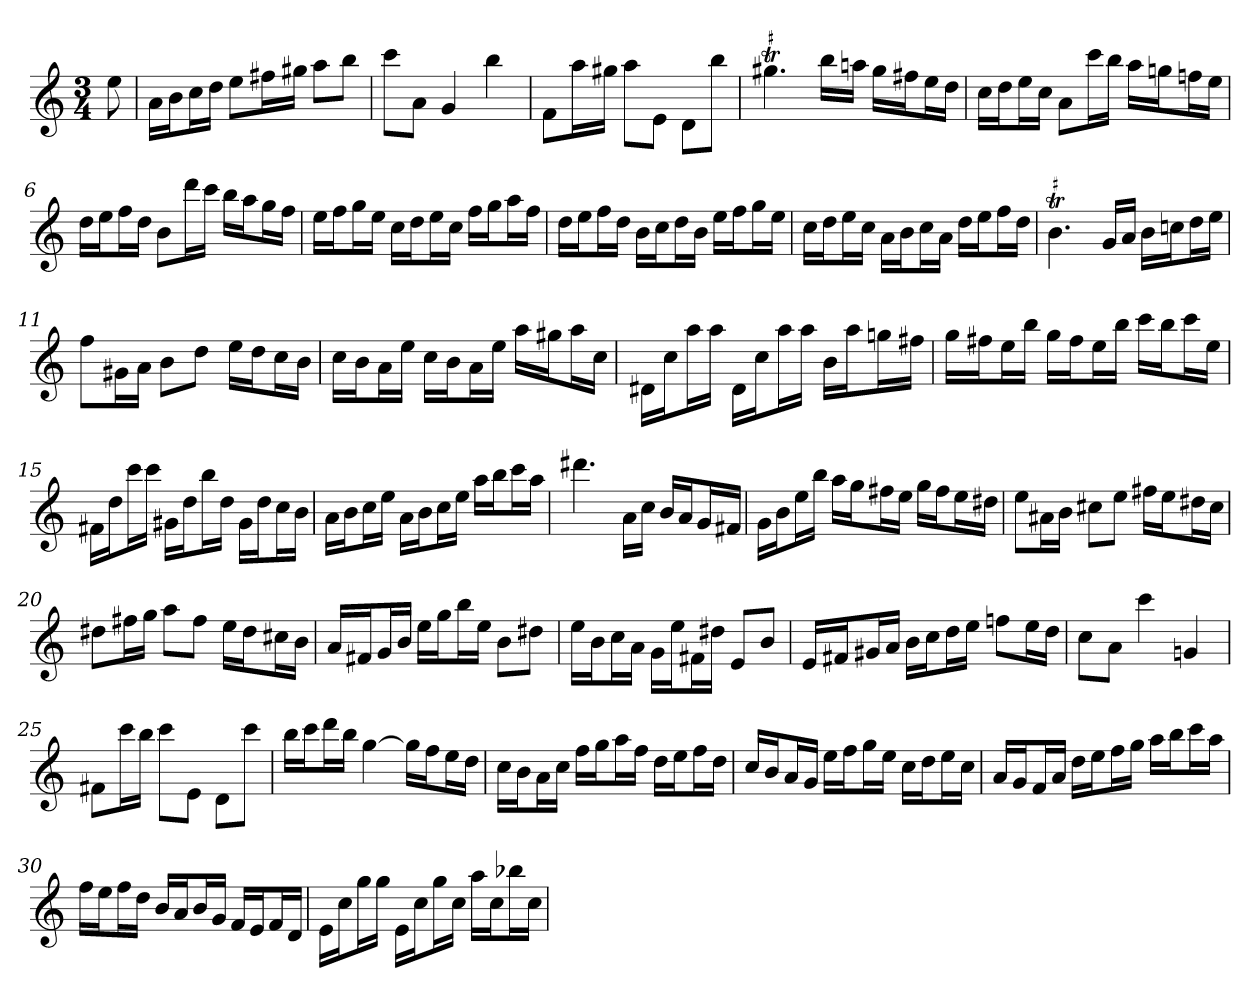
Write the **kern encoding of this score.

**kern
*part1
*staff1
*M3/4
=
8ee
=1
16aLL
16bJ
16ccL
16ddJJ
8eeL
16ff#XL
16gg#XJJ
8aaL
8bbJ
=2
8cccL
8aJ
4g
4bb
=3
8fL
16aaL
16gg#XJJ
8aaL
8eJ
8dL
8bbJ
=4
!LO:TR:acc=#
4.gg#XT
16bbLL
16aanJJ
16gg#LL
16ff#XJ
16eeL
16ddJJ
=5
16ccLL
16ddJ
16eeL
16ccJJ
8aL
16cccL
16bbJJ
16aaLL
16ggnJ
16ffnL
16eeJJ
=6
16ddLL
16eeJ
16ffL
16ddJJ
8bL
16dddL
16cccJJ
16bbLL
16aaJ
16ggL
16ffJJ
=7
16eeLL
16ffJ
16ggL
16eeJJ
16ccLL
16ddJ
16eeL
16ccJJ
16ffLL
16ggJ
16aaL
16ffJJ
=8
16ddLL
16eeJ
16ffL
16ddJJ
16bLL
16ccJ
16ddL
16bJJ
16eeLL
16ffJ
16ggL
16eeJJ
=9
16ccLL
16ddJ
16eeL
16ccJJ
16aLL
16bJ
16ccL
16aJJ
16ddLL
16eeJ
16ffL
16ddJJ
=10
!LO:TR:acc=#
4.bT
16gLL
16aJJ
16bLL
16ccnJ
16ddL
16eeJJ
=11
8ffL
16g#XL
16aJJ
8bL
8ddJ
16eeLL
16ddJ
16ccL
16bJJ
=12
16ccLL
16bJ
16aL
16eeJJ
16ccLL
16bJ
16aL
16eeJJ
16aaLL
16gg#XJ
16aaL
16ccJJ
=13
16d#XLL
16ccJ
16aaL
16aaJJ
16d#LL
16ccJ
16aaL
16aaJJ
16bLL
16aaJ
16ggnL
16ff#XJJ
=14
16ggLL
16ff#XJ
16eeL
16bbJJ
16ggLL
16ff#J
16eeL
16bbJJ
16cccLL
16bbJ
16cccL
16eeJJ
=15
16f#XLL
16ddJ
16cccL
16cccJJ
16g#XLL
16ddJ
16bbL
16ddJJ
16g#LL
16ddJ
16ccL
16bJJ
=16
16aLL
16bJ
16ccL
16eeJJ
16aLL
16bJ
16ccL
16eeJJ
16aaLL
16bbJ
16cccL
16aaJJ
=17
4.ddd#X
16aLL
16ccJJ
16bLL
16aJ
16gL
16f#XJJ
=18
16gLL
16bJ
16eeL
16bbJJ
16aaLL
16ggJ
16ff#XL
16eeJJ
16ggLL
16ff#J
16eeL
16dd#XJJ
=19
8eeL
16a#XL
16bJJ
8cc#XL
8eeJ
16ff#XLL
16eeJ
16dd#XL
16cc#JJ
=20
8dd#XL
16ff#XL
16ggJJ
8aaL
8ff#J
16eeLL
16dd#J
16cc#XL
16bJJ
=21
16aLL
16f#XJ
16gL
16bJJ
16eeLL
16ggJ
16bbL
16eeJJ
8bL
8dd#XJ
=22
16eeLL
16bJ
16ccL
16aJJ
16gLL
16eeJ
16f#XL
16dd#XJJ
8eL
8bJ
=23
16eLL
16f#XJ
16g#XL
16aJJ
16bLL
16ccJ
16ddL
16eeJJ
8ffnL
16eeL
16ddJJ
=24
8ccL
8aJ
4ccc
4gn
=25
8f#XL
16cccL
16bbJJ
8cccL
8eJ
8dL
8cccJ
=26
16bbLL
16cccJ
16dddL
16bbJJ
[4gg
16ggLL]
16ffJ
16eeL
16ddJJ
=27
16ccLL
16bJ
16aL
16ccJJ
16ffLL
16ggJ
16aaL
16ffJJ
16ddLL
16eeJ
16ffL
16ddJJ
=28
16ccLL
16bJ
16aL
16gJJ
16eeLL
16ffJ
16ggL
16eeJJ
16ccLL
16ddJ
16eeL
16ccJJ
=29
16aLL
16gJ
16fL
16aJJ
16ddLL
16eeJ
16ffL
16ggJJ
16aaLL
16bbJ
16cccL
16aaJJ
=30
16ffLL
16eeJ
16ffL
16ddJJ
16bLL
16aJ
16bL
16gJJ
16fLL
16eJ
16fL
16dJJ
=31
16eLL
16ccJ
16ggL
16ggJJ
16eLL
16ccJ
16ggL
16ccJJ
16aaLL
16ccJ
16bb-XL
16ccJJ
=
*-
